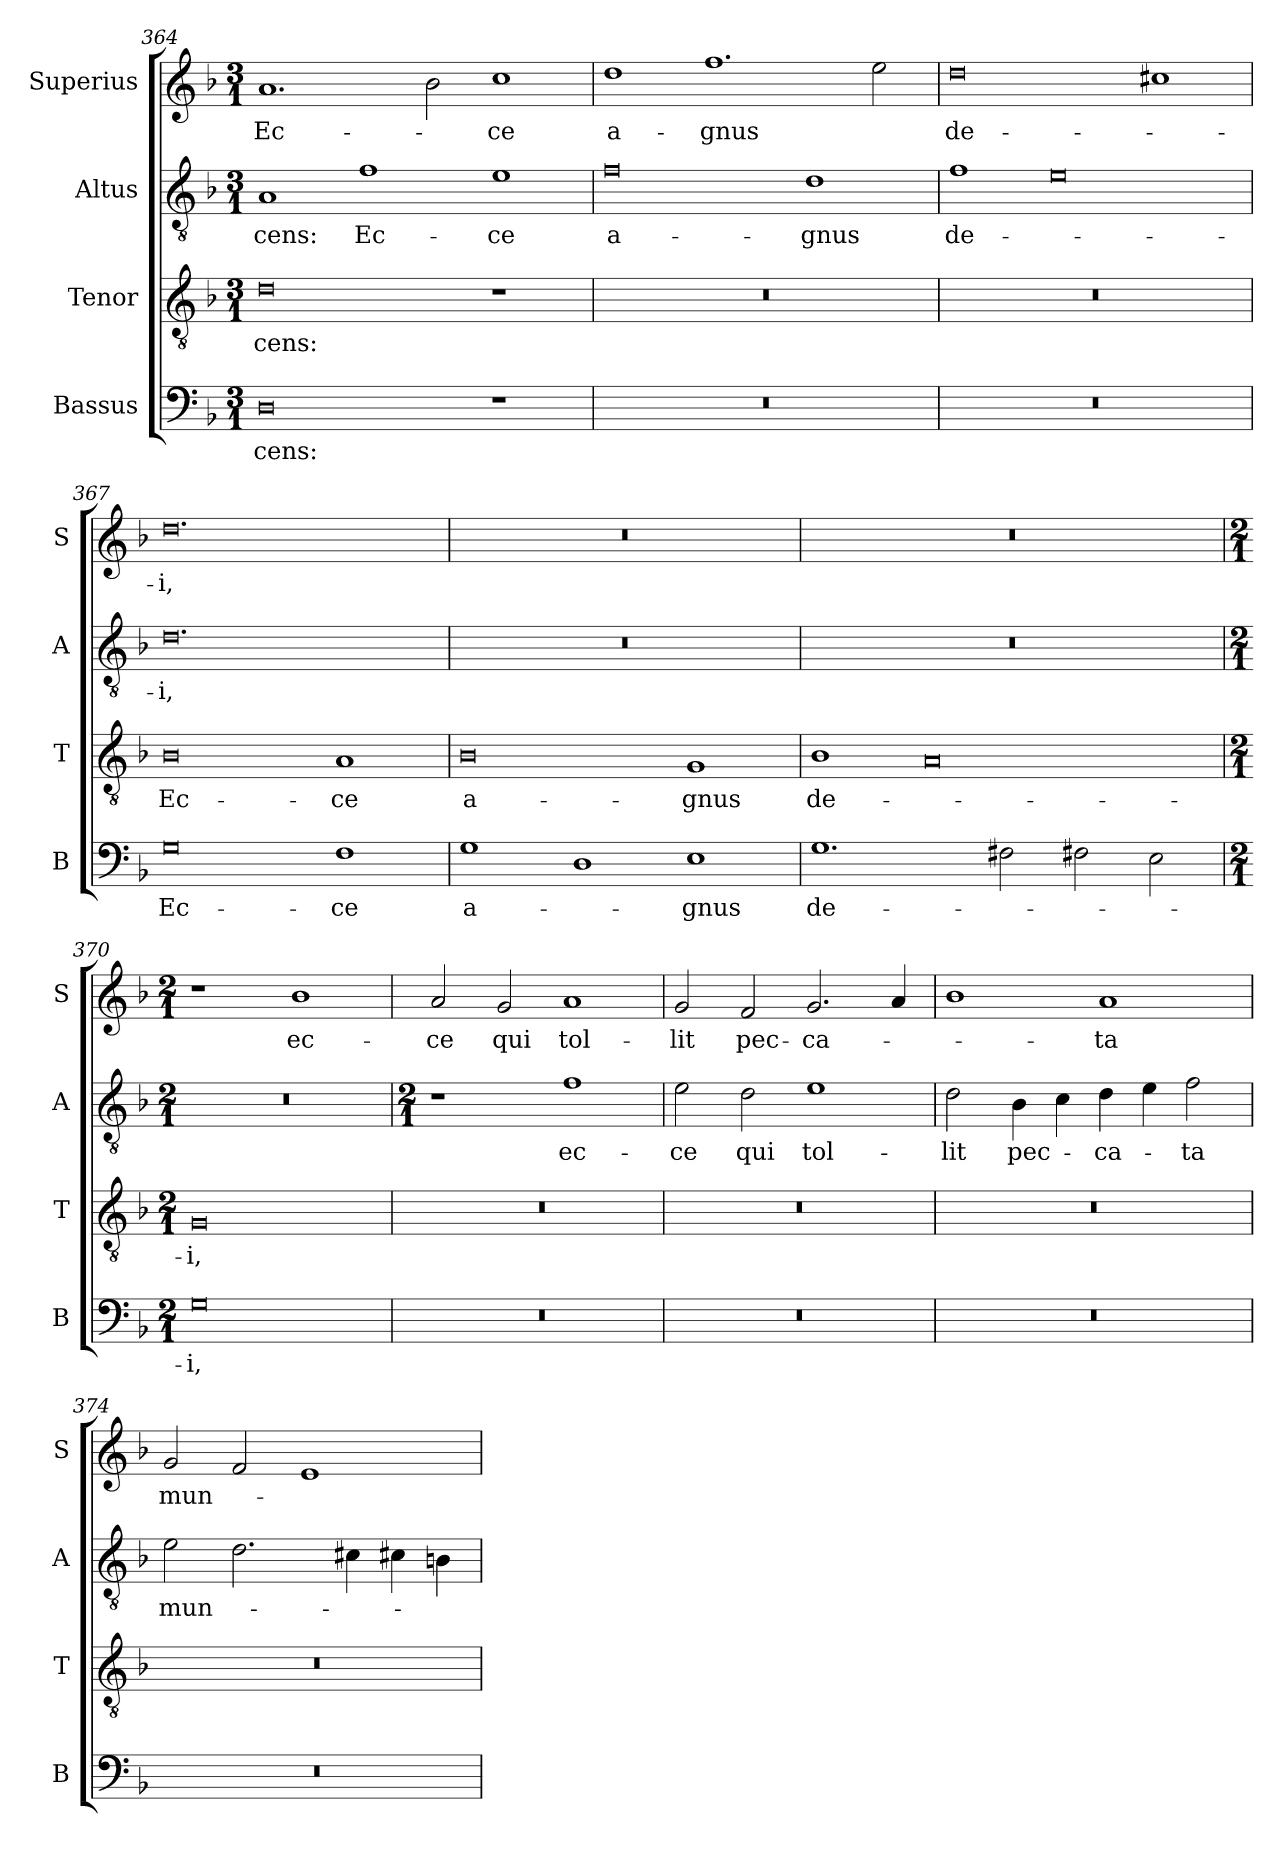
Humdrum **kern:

**kern	**text	**kern	**text	**kern	**text	**kern	**text
*part4	*part4	*part3	*part3	*part2	*part2	*part1	*part1
*staff4	*staff4	*staff3	*staff3	*staff2	*staff2	*staff1	*staff1
*I"Bassus	*	*I"Tenor	*	*I"Altus	*	*I"Superius	*
*I'B	*	*I'T	*	*I'A	*	*I'S	*
*clefF4	*	*clefGv2	*	*clefGv2	*	*clefG2	*
*k[b-]	*	*k[b-]	*	*k[b-]	*	*k[b-]	*
*M3/1	*	*M3/1	*	*M3/1	*	*M3/1	*
=364	=364	=364	=364	=364	=364	=364	=364
0D	-cens:	0d	-cens:	1A	-cens:	1.a	Ec-
.	.	.	.	1f	Ec-	.	.
.	.	.	.	.	.	2b-	.
1r	.	1r	.	1e	-ce	1cc	-ce
=365	=365	=365	=365	=365	=365	=365	=365
0.r	.	0.r	.	0f	a-	1dd	a-
.	.	.	.	.	.	1.ff	-gnus
.	.	.	.	1d	-gnus	.	.
.	.	.	.	.	.	2ee	.
=366	=366	=366	=366	=366	=366	=366	=366
0.r	.	0.r	.	1f	de-	0dd	de-
.	.	.	.	0e	.	.	.
.	.	.	.	.	.	1cc#X	.
=367	=367	=367	=367	=367	=367	=367	=367
0G	Ec-	0B-	Ec-	0.d	-i,	0.dd	-i,
1F	-ce	1A	-ce	.	.	.	.
=368	=368	=368	=368	=368	=368	=368	=368
1G	a-	0B-	a-	0.r	.	0.r	.
1D	.	.	.	.	.	.	.
1E	-gnus	1G	-gnus	.	.	.	.
=369	=369	=369	=369	=369	=369	=369	=369
1.G	de-	1B-	de-	0.r	.	0.r	.
.	.	0A	.	.	.	.	.
2F#X	.	.	.	.	.	.	.
2F#X	.	.	.	.	.	.	.
2E	.	.	.	.	.	.	.
=370	=370	=370	=370	=370	=370	=370	=370
*M2/1	*	*M2/1	*	*M2/1	*	*M2/1	*
0G	-i,	0G	-i,	0r	.	1r	.
.	.	.	.	.	.	1b-	ec-
=371	=371	=371	=371	=371	=371	=371	=371
*	*	*	*	*M2/1	*	*	*
0r	.	0r	.	1r	.	2a	-ce
.	.	.	.	.	.	2g	qui
.	.	.	.	1f	ec-	1a	tol-
=372	=372	=372	=372	=372	=372	=372	=372
0r	.	0r	.	2e	-ce	2g	-lit
.	.	.	.	2d	qui	2f	pec-
.	.	.	.	1e	tol-	2.g	-ca-
.	.	.	.	.	.	4a	.
=373	=373	=373	=373	=373	=373	=373	=373
0r	.	0r	.	2d	-lit	1b-	.
.	.	.	.	4B-	pec-	.	.
.	.	.	.	4c	.	.	.
.	.	.	.	4d	-ca-	1a	-ta
.	.	.	.	4e	.	.	.
.	.	.	.	2f	-ta	.	.
=374	=374	=374	=374	=374	=374	=374	=374
0r	.	0r	.	2e	mun-	2g	mun-
.	.	.	.	2.d	.	2f	.
.	.	.	.	.	.	1e	.
.	.	.	.	4c#X	.	.	.
.	.	.	.	4c#X	.	.	.
.	.	.	.	4Bn	.	.	.
=	=	=	=	=	=	=	=
*-	*-	*-	*-	*-	*-	*-	*-
